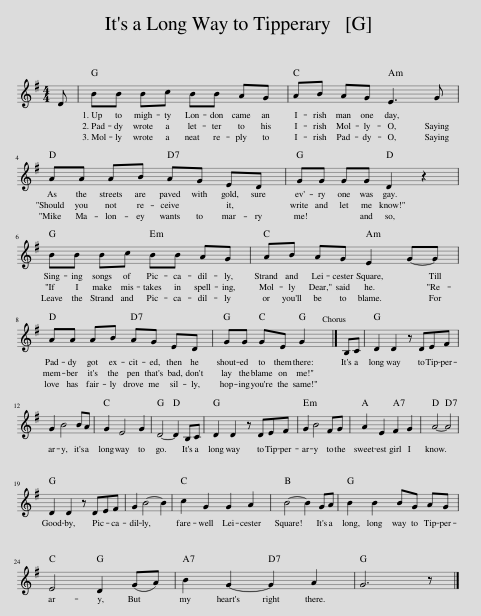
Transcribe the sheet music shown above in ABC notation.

X:1
L:1/8
M:4/4
I:linebreak $
K:G
V:1 treble
V:1
 D | BB Bc BB AG | AB AG E3 G |$ AA AB AG ED | GG GG D2 z2 |$ %5
 BB Bc BB AG | AB AG E2 G-G |$ AA AB AG ED | GG GE G2 |] B,C | %10
 D2 D2 z DEF |$ G2 B4 BA | G2 E4 G2 | D4- D2 B,C | D2 D2 z DEF | %15
 G2 B4 FG | A2 E2 F2 G2 | A4- A4 |$ D2 D2 z DEF | G2 B4- B2 | %20
 c2 G2 G2 A2 | B4- B2 GA | B2 B2 BG AG |$ E4 D2 (GA) | B2 G2- G2 A2 | %25
 G6 z |] %26
